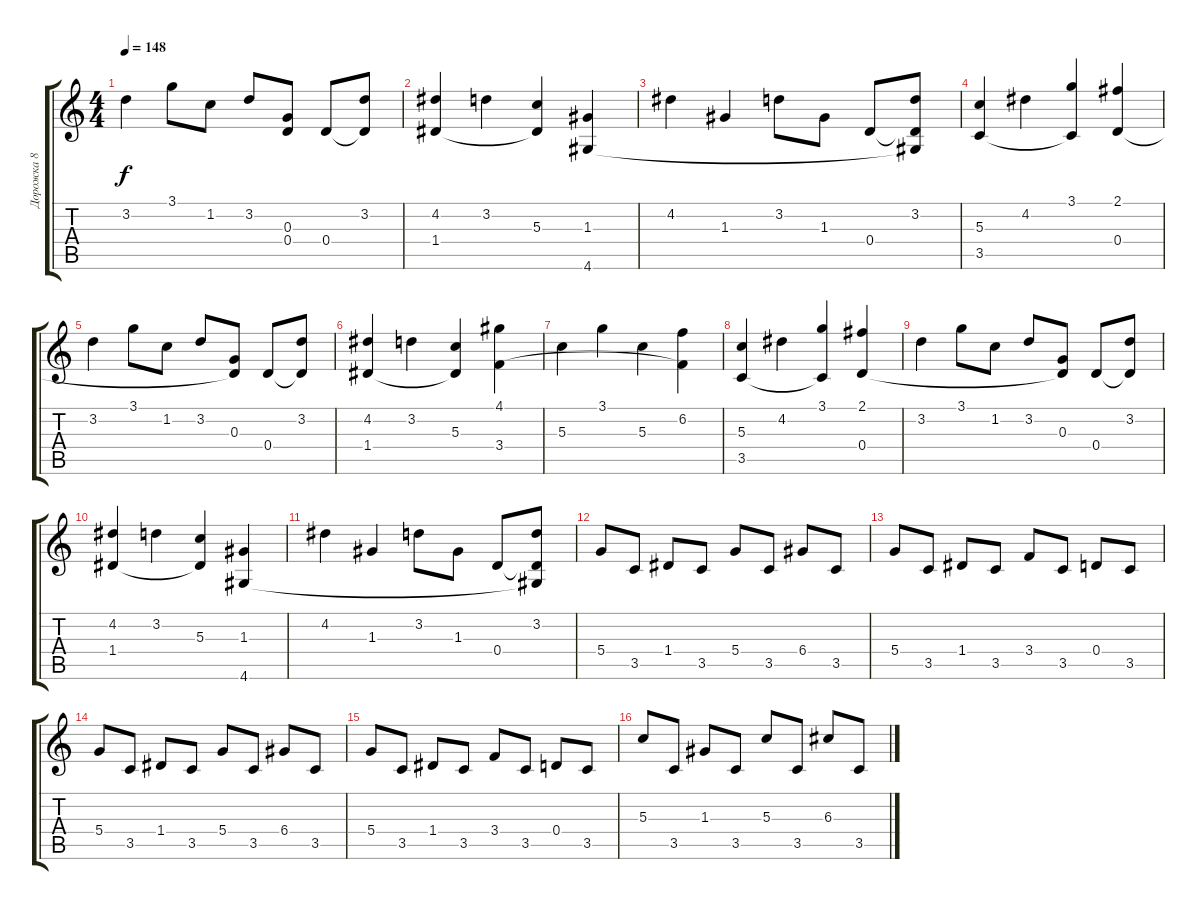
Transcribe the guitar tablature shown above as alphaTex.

\track ("Дорожка 8" "Дорожка 8") {instrument acousticgrandpiano}
\staff {score tabs}
\tuning (E5 B4 G4 D4 A3 E3) {hide}
\ts (4 4)
\tempo 148
\clef g2
\ks c
3.2.4{dy f} 3.1.8 1.2.8 3.2.8 (0.3 0.4{t}).8 0.4.8 (3.2 0.4{t}).8 |
(4.2 1.4).4 3.2.4 (5.3 1.4{t}).4 (1.3 4.6).4 |
4.2.4 1.3.4 3.2.8 1.3.8 0.4.8 (3.2 0.4{t} 4.6{t}).8 |
(5.3 3.5).4 4.2.4 (3.1 3.5{t}).4 (2.1 0.4).4 |
3.2.4 3.1.8 1.2.8 3.2.8 (0.3 0.4{t}).8 0.4.8 (3.2 0.4{t}).8 |
(4.2 1.4).4 3.2.4 (5.3 1.4{t}).4 (4.1 3.4).4 |
5.3.4 3.1.4 5.3.4 (6.2 3.4{t}).4 |
(5.3 3.5).4 4.2.4 (3.1 3.5{t}).4 (2.1 0.4).4 |
3.2.4 3.1.8 1.2.8 3.2.8 (0.3 0.4{t}).8 0.4.8 (3.2 0.4{t}).8 |
(4.2 1.4).4 3.2.4 (5.3 1.4{t}).4 (1.3 4.6).4 |
4.2.4 1.3.4 3.2.8 1.3.8 0.4.8 (3.2 0.4{t} 4.6{t}).8 |
5.4.8 3.5.8 1.4.8 3.5.8 5.4.8 3.5.8 6.4.8 3.5.8 |
5.4.8 3.5.8 1.4.8 3.5.8 3.4.8 3.5.8 0.4.8 3.5.8 |
5.4.8 3.5.8 1.4.8 3.5.8 5.4.8 3.5.8 6.4.8 3.5.8 |
5.4.8 3.5.8 1.4.8 3.5.8 3.4.8 3.5.8 0.4.8 3.5.8 |
5.3.8 3.5.8 1.3.8 3.5.8 5.3.8 3.5.8 6.3.8 3.5.8
